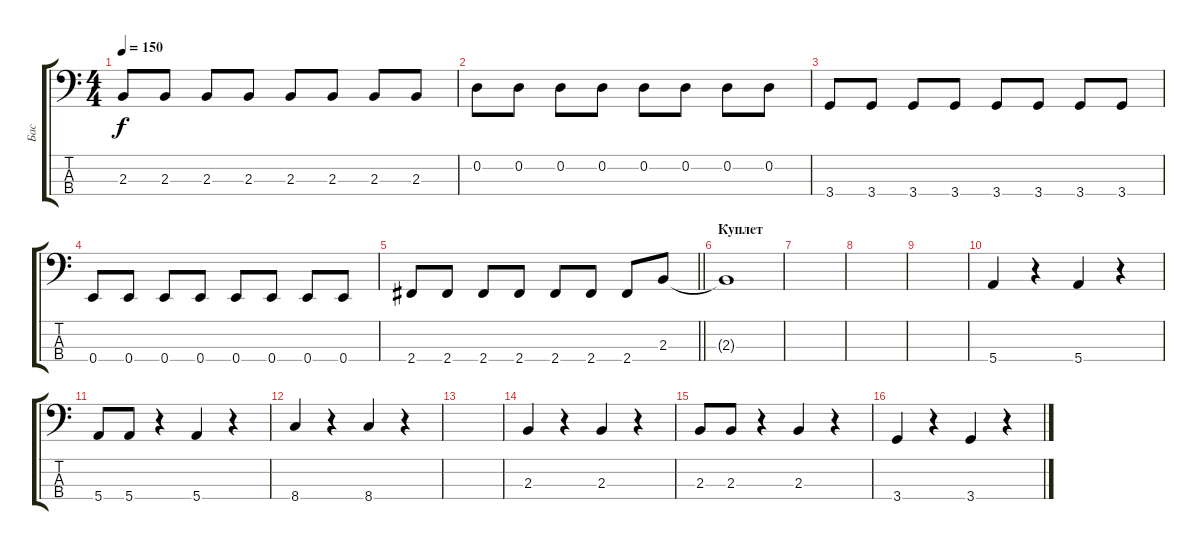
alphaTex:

\track ("Бас" "Бас") {instrument electricbassfinger}
\staff {score tabs}
\tuning (G2 D2 A1 E1) {hide}
\ts (4 4)
\tempo 150
\clef f4
\ks c
2.3.8{dy f} 2.3.8 2.3.8 2.3.8 2.3.8 2.3.8 2.3.8 2.3.8 |
0.2.8 0.2.8 0.2.8 0.2.8 0.2.8 0.2.8 0.2.8 0.2.8 |
3.4.8 3.4.8 3.4.8 3.4.8 3.4.8 3.4.8 3.4.8 3.4.8 |
0.4.8 0.4.8 0.4.8 0.4.8 0.4.8 0.4.8 0.4.8 0.4.8 |
\barLineRight lightlight
2.4.8 2.4.8 2.4.8 2.4.8 2.4.8 2.4.8 2.4.8 2.3.8 |
\section ("" "Куплет")
2.3{t}.1 |
|
|
|
5.4.4 r.4 5.4.4 r.4 |
5.4.8 5.4.8 r.4 5.4.4 r.4 |
8.4.4 r.4 8.4.4 r.4 |
|
2.3.4 r.4 2.3.4 r.4 |
2.3.8 2.3.8 r.4 2.3.4 r.4 |
3.4.4 r.4 3.4.4 r.4
